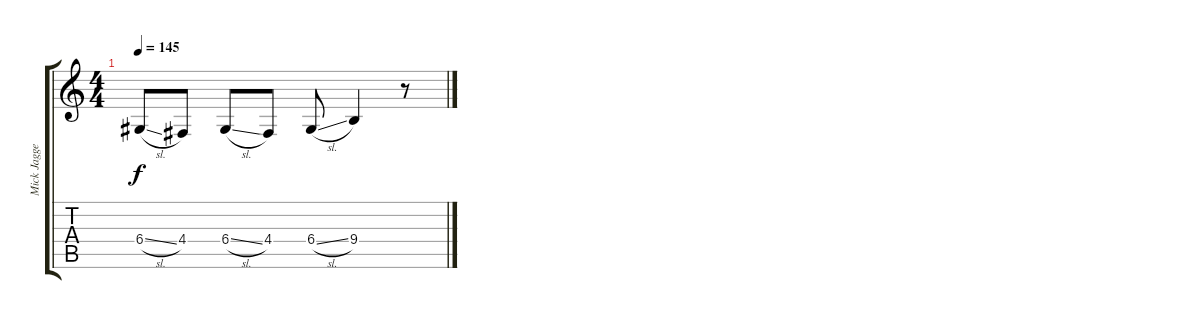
\track ("Mick Jagger" "Mick Jagge") {instrument trombone}
\staff {score tabs}
\tuning (E4 B3 G3 D3 A2 E2) {hide}
\ts (4 4)
\tempo 145
\clef g2
\ks c
6.4{sl}.8{dy f} 4.4.8 6.4{sl}.8 4.4.8 6.4{sl}.8 9.4.4 r.8
